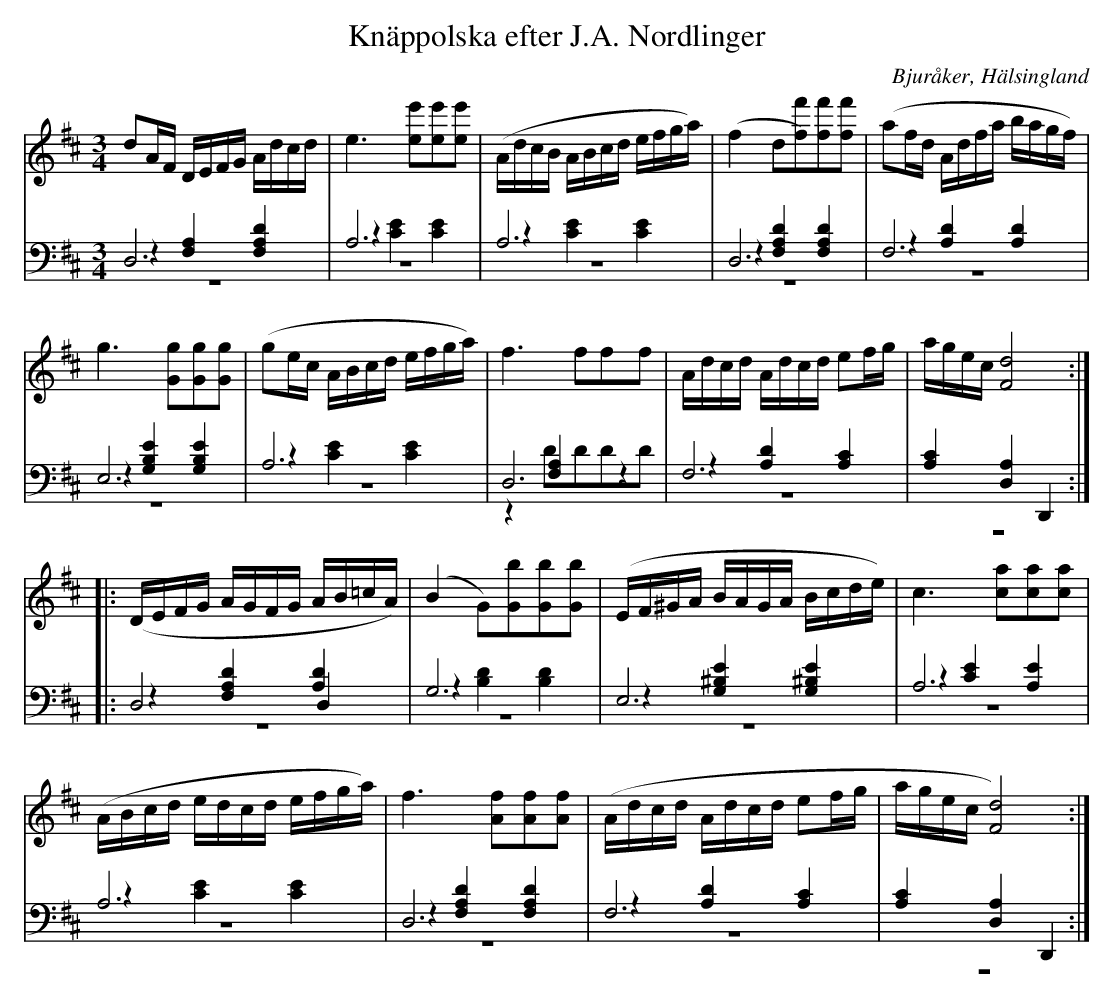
X:1
T: Knäppolska efter J.A. Nordlinger
O: Bjuråker, Hälsingland
M: 3/4
L: 1/16
K: D
V:1
V:2
V:3 merge
V:4 merge
V:1
d2AF DEFG Adcd|e6 [e2e'2][e2e'2][e2e'2]|(AdcB ABcd efga)|(f4 d2[f2)f'2][f2f'2][f2f'2]|(a2fd Adfa bagf)|
g6 [G2g2][G2g2][G2g2]|(g2ec ABcd efga)|f6 f2f2f2|Adcd Adcd e2fg|agec [F8d8]:|
|:(DEFG AGFG AB=cA)|(B4 G2)[G2b2][G2b2][G2b2]|(EF^GA BAGA Bcde)|c6 [c2a2][c2a2][c2a2]|
(ABcd edcd efga)|f6 [A2f2][A2f2][A2f2]|(Adcd Adcd e2fg|agec [F8d8]):|
V:2 clef=bass
D,12 |A,12|A,12|D,12|F,12|
E,12|A,12|D,12|F,12|[A,4C4] [D,4A,4] D,,4:|
|:D,8 D,4 |G,12|E,12|A,12|
A,12|D,12|F,12|[A,4C4] [D,4A,4] D,,4:|
V:3 clef=bass
z4 [F,4A,4] [F,4A,4D4]|z4 [C4E4] [C4E4]|z4 [C4E4] [C4E4]|z4 [F,4A,4D4] [F,4A,4D4]|z4 [A,4D4] [A,4D4]|
z4 [G,4B,4E4] [G,4B,4E4]|z4 [C4E4] [C4E4]|z4 [F,4A,4] z4|z4 [A,4D4] [A,4C4]|z12:|
|:z4 [F,4A,4D4] [A,4D4] |z4 [B,4D4] [B,4D4]|z4 [G,4^B,4E4] [G,4^B,4E4]|z4 [C4E4] [A,4E4]|
z4 [C4E4] [C4E4]|z4 [F,4A,4D4] [F,4A,4D4]|z4 [A,4D4] [A,4C4]|z12:|
V:4 clef=bass
z12 |z12|z12|z12|z12|
z12|z12|z4 D2D2D2D2|z12|z12:|
|:z12|z12|z12|z12|
z12|z12|z12|z12:|
